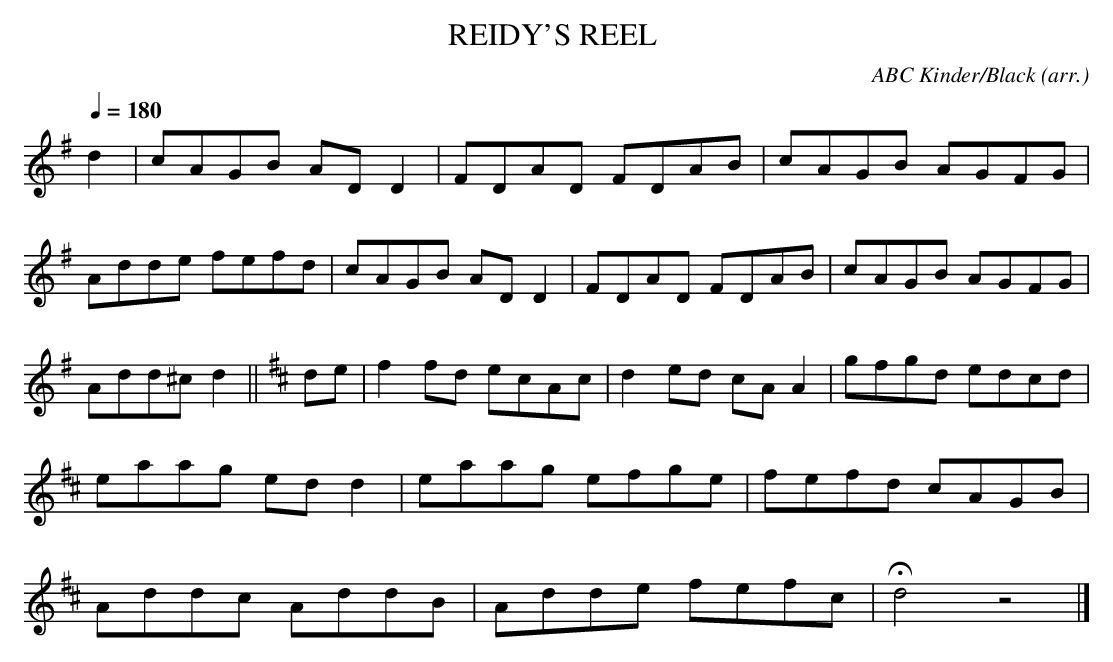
X:1
T:REIDY'S REEL \
C:ABC Kinder/Black (arr.)\
M:4/4\
L:1/8\
Q:1/4=180\
K:Dmix\
d2|cAGB ADD2|FDAD FDAB|cAGB AGFG|Adde fefd|\
cAGB ADD2|FDAD FDAB|cAGB AGFG|Add^c d2||\
K:D\
de|f2fd ecAc|d2ed cAA2|gfgd edcd|eaag ed d2|\
eaag efge|fefd cAGB|Addc AddB|Adde fefc|Hd4z4|]\
\
\
\
